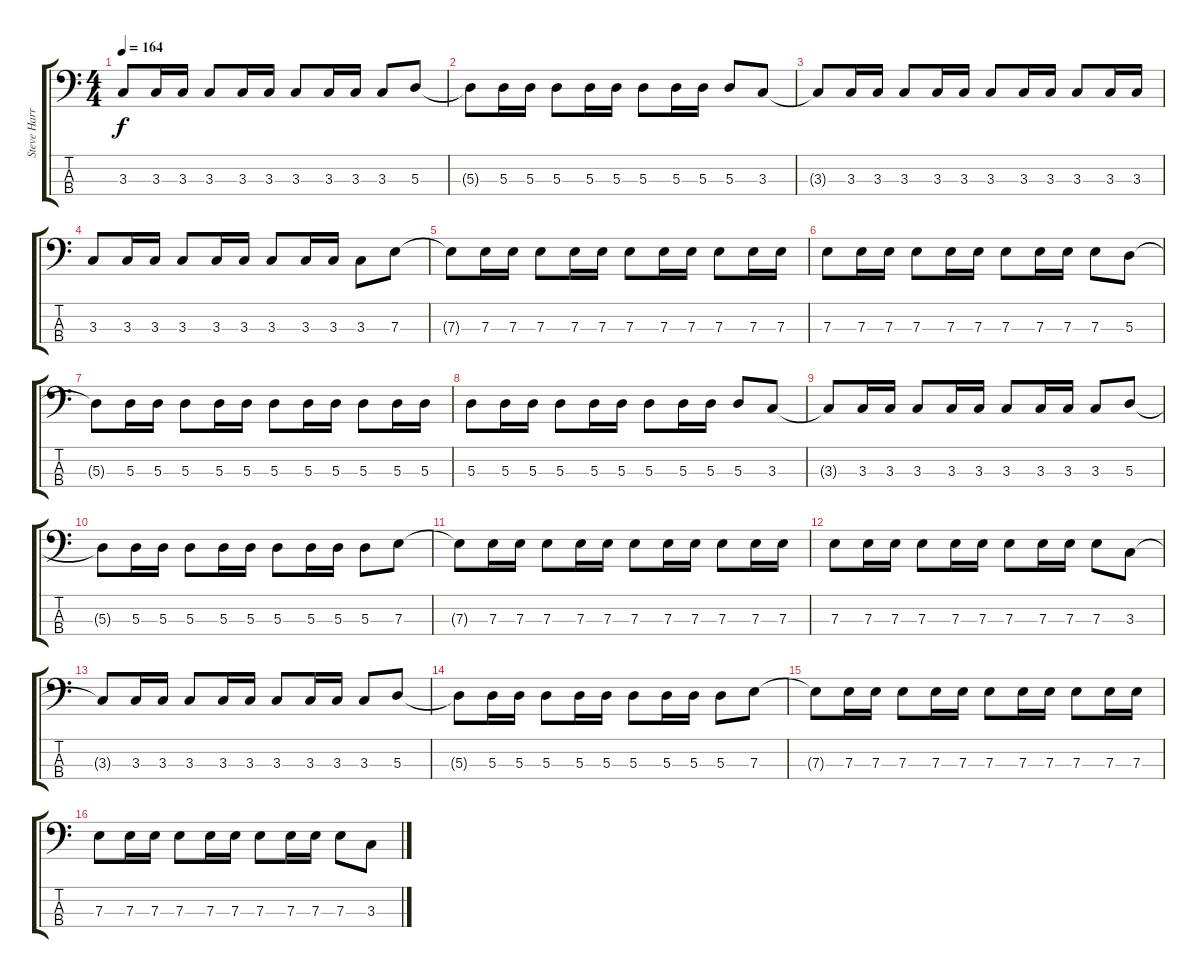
\track ("Steve Harris (Bass)" "Steve Harr") {instrument electricbasspick}
\staff {score tabs}
\tuning (G2 D2 A1 E1) {hide}
\ts (4 4)
\tempo 164
\clef f4
\ks c
3.3{t}.8{dy f} 3.3.16 3.3.16 3.3.8 3.3.16 3.3.16 3.3.8 3.3.16 3.3.16 3.3.8 5.3.8 |
5.3{t}.8 5.3.16 5.3.16 5.3.8 5.3.16 5.3.16 5.3.8 5.3.16 5.3.16 5.3.8 3.3.8 |
3.3{t}.8 3.3.16 3.3.16 3.3.8 3.3.16 3.3.16 3.3.8 3.3.16 3.3.16 3.3.8 3.3.16 3.3.16 |
3.3.8 3.3.16 3.3.16 3.3.8 3.3.16 3.3.16 3.3.8 3.3.16 3.3.16 3.3.8 7.3.8 |
7.3{t}.8 7.3.16 7.3.16 7.3.8 7.3.16 7.3.16 7.3.8 7.3.16 7.3.16 7.3.8 7.3.16 7.3.16 |
7.3.8 7.3.16 7.3.16 7.3.8 7.3.16 7.3.16 7.3.8 7.3.16 7.3.16 7.3.8 5.3.8 |
5.3{t}.8 5.3.16 5.3.16 5.3.8 5.3.16 5.3.16 5.3.8 5.3.16 5.3.16 5.3.8 5.3.16 5.3.16 |
5.3.8 5.3.16 5.3.16 5.3.8 5.3.16 5.3.16 5.3.8 5.3.16 5.3.16 5.3.8 3.3.8 |
3.3{t}.8 3.3.16 3.3.16 3.3.8 3.3.16 3.3.16 3.3.8 3.3.16 3.3.16 3.3.8 5.3.8 |
5.3{t}.8 5.3.16 5.3.16 5.3.8 5.3.16 5.3.16 5.3.8 5.3.16 5.3.16 5.3.8 7.3.8 |
7.3{t}.8 7.3.16 7.3.16 7.3.8 7.3.16 7.3.16 7.3.8 7.3.16 7.3.16 7.3.8 7.3.16 7.3.16 |
7.3.8 7.3.16 7.3.16 7.3.8 7.3.16 7.3.16 7.3.8 7.3.16 7.3.16 7.3.8 3.3.8 |
3.3{t}.8 3.3.16 3.3.16 3.3.8 3.3.16 3.3.16 3.3.8 3.3.16 3.3.16 3.3.8 5.3.8 |
5.3{t}.8 5.3.16 5.3.16 5.3.8 5.3.16 5.3.16 5.3.8 5.3.16 5.3.16 5.3.8 7.3.8 |
7.3{t}.8 7.3.16 7.3.16 7.3.8 7.3.16 7.3.16 7.3.8 7.3.16 7.3.16 7.3.8 7.3.16 7.3.16 |
7.3.8 7.3.16 7.3.16 7.3.8 7.3.16 7.3.16 7.3.8 7.3.16 7.3.16 7.3.8 3.3.8
